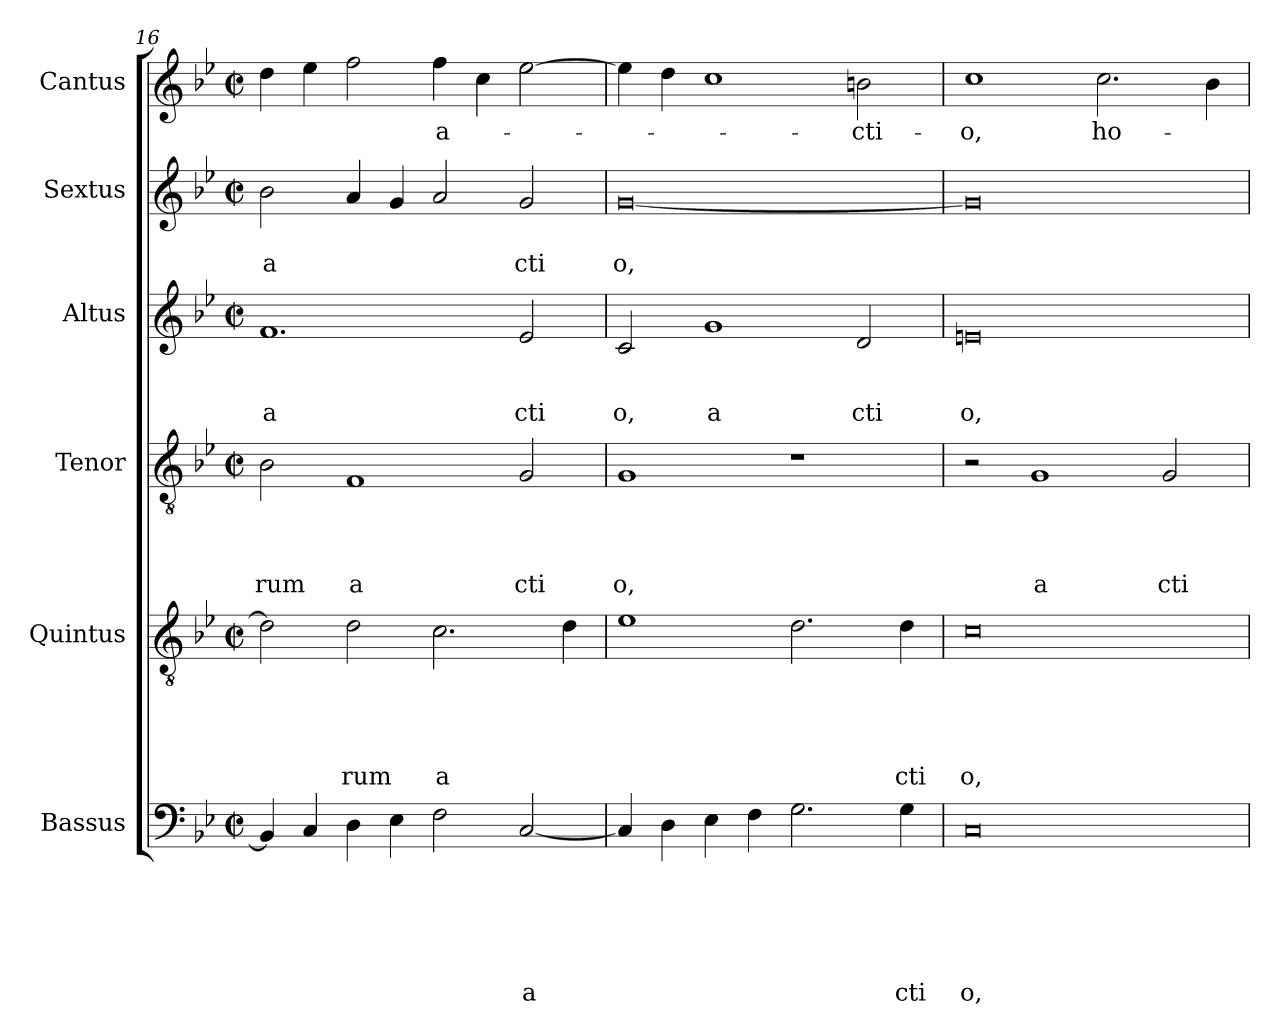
**kern	**text	**text	**text	**text	**text	**text	**kern	**text	**text	**text	**text	**text	**kern	**text	**text	**text	**text	**kern	**text	**text	**text	**kern	**text	**text	**kern	**text
*part6	*part6	*part6	*part6	*part6	*part6	*part6	*part5	*part5	*part5	*part5	*part5	*part5	*part4	*part4	*part4	*part4	*part4	*part3	*part3	*part3	*part3	*part2	*part2	*part2	*part1	*part1
*staff6	*staff6	*staff6	*staff6	*staff6	*staff6	*staff6	*staff5	*staff5	*staff5	*staff5	*staff5	*staff5	*staff4	*staff4	*staff4	*staff4	*staff4	*staff3	*staff3	*staff3	*staff3	*staff2	*staff2	*staff2	*staff1	*staff1
*I"Bassus	*	*	*	*	*	*	*I"Quintus	*	*	*	*	*	*I"Tenor	*	*	*	*	*I"Altus	*	*	*	*I"Sextus	*	*	*I"Cantus	*
*clefF4	*	*	*	*	*	*	*clefGv2	*	*	*	*	*	*clefGv2	*	*	*	*	*clefG2	*	*	*	*clefG2	*	*	*clefG2	*
*k[b-e-]	*	*	*	*	*	*	*k[b-e-]	*	*	*	*	*	*k[b-e-]	*	*	*	*	*k[b-e-]	*	*	*	*k[b-e-]	*	*	*k[b-e-]	*
*B-:	*	*	*	*	*	*	*B-:	*	*	*	*	*	*B-:	*	*	*	*	*B-:	*	*	*	*B-:	*	*	*B-:	*
*M2/2	*	*	*	*	*	*	*M2/2	*	*	*	*	*	*M2/2	*	*	*	*	*M2/2	*	*	*	*M2/2	*	*	*M2/2	*
*met(c|)	*	*	*	*	*	*	*met(c|)	*	*	*	*	*	*met(c|)	*	*	*	*	*met(c|)	*	*	*	*met(c|)	*	*	*met(c|)	*
=16	=16	=16	=16	=16	=16	=16	=16	=16	=16	=16	=16	=16	=16	=16	=16	=16	=16	=16	=16	=16	=16	=16	=16	=16	=16	=16
!	!	!	!	!	!	!	!	!	!	!	!	!	!	!	!	!	!LO:LY:b	!	!	!	!LO:LY:b	!	!	!LO:LY:b	!	!
4BB-/]	.	.	.	.	.	.	2d\]	.	.	.	.	.	2B-\	.	.	.	rum	1.f	.	.	a	2b-\	.	a	4dd\	.
4C/	.	.	.	.	.	.	.	.	.	.	.	.	.	.	.	.	.	.	.	.	.	.	.	.	4ee-\	.
!	!	!	!	!	!	!	!	!	!	!	!	!LO:LY:b	!	!	!	!	!LO:LY:b	!	!	!	!	!	!	!	!	!
4D\	.	.	.	.	.	.	2d\	.	.	.	.	rum	1F	.	.	.	a	.	.	.	.	4a/	.	.	2ff\	.
4E-\	.	.	.	.	.	.	.	.	.	.	.	.	.	.	.	.	.	.	.	.	.	4g/	.	.	.	.
!	!	!	!	!	!	!	!	!	!	!	!	!LO:LY:b	!	!	!	!	!	!	!	!	!	!	!	!	!	!LO:LY:b
2F\	.	.	.	.	.	.	2.c\	.	.	.	.	a	.	.	.	.	.	.	.	.	.	2a/	.	.	4ff\	a-
.	.	.	.	.	.	.	.	.	.	.	.	.	.	.	.	.	.	.	.	.	.	.	.	.	4cc\	.
!	!	!	!	!	!	!LO:LY:b	!	!	!	!	!	!	!	!	!	!	!LO:LY:b	!	!	!	!LO:LY:b	!	!	!LO:LY:b	!	!
[<2C/	.	.	.	.	.	a	.	.	.	.	.	.	2G/	.	.	.	cti	2e-/	.	.	cti	2g/	.	cti	[>2ee-\	.
.	.	.	.	.	.	.	4d\	.	.	.	.	.	.	.	.	.	.	.	.	.	.	.	.	.	.	.
=17	=17	=17	=17	=17	=17	=17	=17	=17	=17	=17	=17	=17	=17	=17	=17	=17	=17	=17	=17	=17	=17	=17	=17	=17	=17	=17
!	!	!	!	!	!	!	!	!	!	!	!	!	!	!	!	!	!LO:LY:b	!	!	!	!LO:LY:b	!	!	!LO:LY:b	!	!
4C/]	.	.	.	.	.	.	1e-	.	.	.	.	.	1G	.	.	.	o,	2c/	.	.	o,	[>0g	.	o,	4ee-\]	.
4D\	.	.	.	.	.	.	.	.	.	.	.	.	.	.	.	.	.	.	.	.	.	.	.	.	4dd\	.
!	!	!	!	!	!	!	!	!	!	!	!	!	!	!	!	!	!	!	!	!	!LO:LY:b	!	!	!	!	!
4E-\	.	.	.	.	.	.	.	.	.	.	.	.	.	.	.	.	.	1g	.	.	a	.	.	.	1cc	.
4F\	.	.	.	.	.	.	.	.	.	.	.	.	.	.	.	.	.	.	.	.	.	.	.	.	.	.
2.G\	.	.	.	.	.	.	2.d\	.	.	.	.	.	1r	.	.	.	.	.	.	.	.	.	.	.	.	.
!	!	!	!	!	!	!	!	!	!	!	!	!	!	!	!	!	!	!	!	!	!LO:LY:b	!	!	!	!	!LO:LY:b
.	.	.	.	.	.	.	.	.	.	.	.	.	.	.	.	.	.	2d/	.	.	cti	.	.	.	2bn\	-cti-
!	!	!	!	!	!	!LO:LY:b	!	!	!	!	!	!LO:LY:b	!	!	!	!	!	!	!	!	!	!	!	!	!	!
4G\	.	.	.	.	.	cti	4d\	.	.	.	.	cti	.	.	.	.	.	.	.	.	.	.	.	.	.	.
!!LO:PB:g=z
=18	=18	=18	=18	=18	=18	=18	=18	=18	=18	=18	=18	=18	=18	=18	=18	=18	=18	=18	=18	=18	=18	=18	=18	=18	=18	=18
!	!	!	!	!	!	!LO:LY:b	!	!	!	!	!	!LO:LY:b	!	!	!	!	!	!	!	!	!LO:LY:b	!	!	!	!	!LO:LY:b
0C	.	.	.	.	.	o,	0c	.	.	.	.	o,	2r	.	.	.	.	0en	.	.	o,	0g]	.	.	1cc	-o,
!	!	!	!	!	!	!	!	!	!	!	!	!	!	!	!	!	!LO:LY:b	!	!	!	!	!	!	!	!	!
.	.	.	.	.	.	.	.	.	.	.	.	.	1G	.	.	.	a	.	.	.	.	.	.	.	.	.
!	!	!	!	!	!	!	!	!	!	!	!	!	!	!	!	!	!	!	!	!	!	!	!	!	!	!LO:LY:b
.	.	.	.	.	.	.	.	.	.	.	.	.	.	.	.	.	.	.	.	.	.	.	.	.	2.cc\	ho-
!	!	!	!	!	!	!	!	!	!	!	!	!	!	!	!	!	!LO:LY:b	!	!	!	!	!	!	!	!	!
.	.	.	.	.	.	.	.	.	.	.	.	.	2G/	.	.	.	cti	.	.	.	.	.	.	.	.	.
.	.	.	.	.	.	.	.	.	.	.	.	.	.	.	.	.	.	.	.	.	.	.	.	.	4b-\	.
=	=	=	=	=	=	=	=	=	=	=	=	=	=	=	=	=	=	=	=	=	=	=	=	=	=	=
*-	*-	*-	*-	*-	*-	*-	*-	*-	*-	*-	*-	*-	*-	*-	*-	*-	*-	*-	*-	*-	*-	*-	*-	*-	*-	*-
